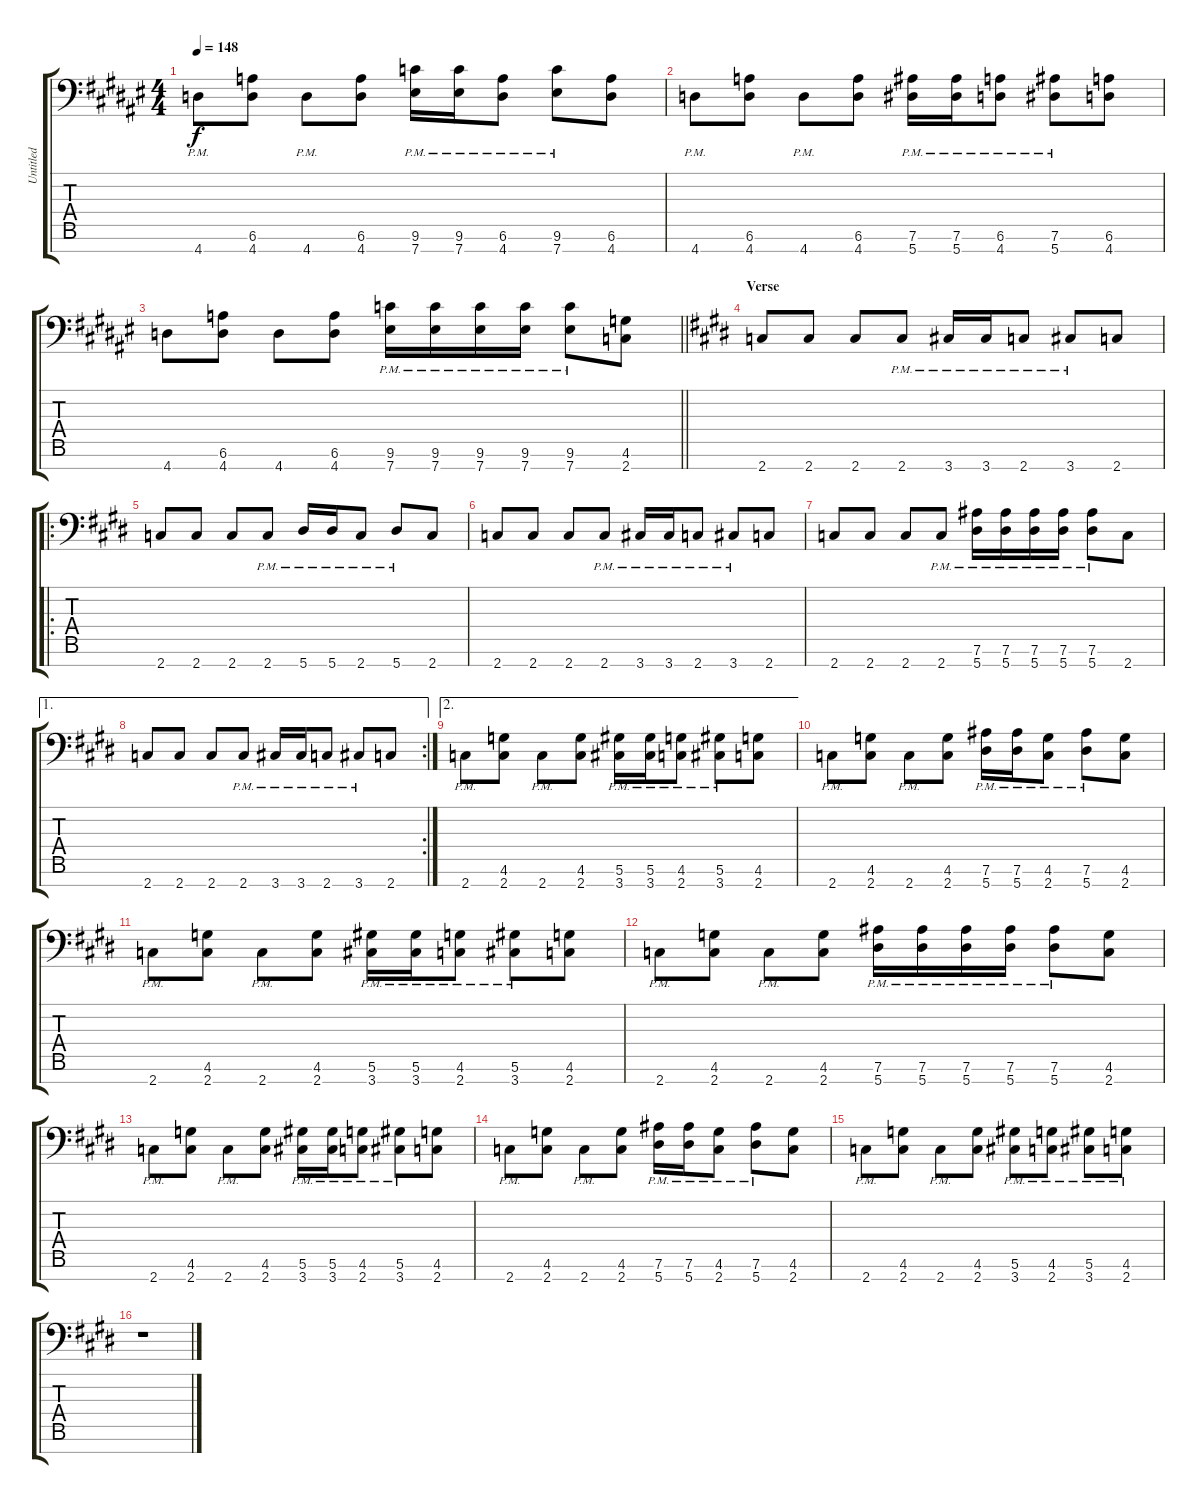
\track ("Untitled" "Untitled") {instrument distortionguitar}
\staff {score tabs}
\tuning (Eb4 Bb3 Gb3 Db3 Ab2 Eb2 Bb1) {hide}
\ts (4 4)
\tempo 148
\clef f4
\ks f#
4.7{pm}.8{dy f} (6.6 4.7).8 4.7{pm}.8 (6.6 4.7).8 (9.6{pm} 7.7{pm}).16 (9.6{pm} 7.7{pm}).16 (6.6{pm} 4.7{pm}).8 (9.6{pm} 7.7{pm}).8 (6.6 4.7).8 |
4.7{pm}.8 (6.6 4.7).8 4.7{pm}.8 (6.6 4.7).8 (7.6{pm} 5.7{pm}).16 (7.6{pm} 5.7{pm}).16 (6.6{pm} 4.7{pm}).8 (7.6{pm} 5.7{pm}).8 (6.6 4.7).8 |
\barLineRight lightlight
4.7.8 (6.6 4.7).8 4.7.8 (6.6 4.7).8 (9.6{pm} 7.7{pm}).16 (9.6{pm} 7.7{pm}).16 (9.6{pm} 7.7{pm}).16 (9.6{pm} 7.7{pm}).16 (9.6{pm} 7.7{pm}).8 (4.6 2.7).8 |
\section ("" "Verse")
\ks e
2.7.8 2.7.8 2.7.8 2.7{pm}.8 3.7{pm}.16 3.7{pm}.16 2.7{pm}.8 3.7{pm}.8 2.7.8 |
\ro
2.7.8 2.7.8 2.7.8 2.7{pm}.8 5.7{pm}.16 5.7{pm}.16 2.7{pm}.8 5.7{pm}.8 2.7.8 |
2.7.8 2.7.8 2.7.8 2.7{pm}.8 3.7{pm}.16 3.7{pm}.16 2.7{pm}.8 3.7{pm}.8 2.7.8 |
2.7.8 2.7.8 2.7.8 2.7{pm}.8 (7.6{pm} 5.7{pm}).16 (7.6{pm} 5.7{pm}).16 (7.6{pm} 5.7{pm}).16 (7.6{pm} 5.7{pm}).16 (7.6{pm} 5.7{pm}).8 2.7.8 |
\ae 1
\rc 2
2.7.8 2.7.8 2.7.8 2.7{pm}.8 3.7{pm}.16 3.7{pm}.16 2.7{pm}.8 3.7{pm}.8 2.7.8 |
\ae 2
2.7{pm}.8 (4.6 2.7).8 2.7{pm}.8 (4.6 2.7).8 (5.6{pm} 3.7{pm}).16 (5.6{pm} 3.7{pm}).16 (4.6{pm} 2.7{pm}).8 (5.6{pm} 3.7{pm}).8 (4.6 2.7).8 |
2.7{pm}.8 (4.6 2.7).8 2.7{pm}.8 (4.6 2.7).8 (7.6{pm} 5.7{pm}).16 (7.6{pm} 5.7{pm}).16 (4.6{pm} 2.7{pm}).8 (7.6{pm} 5.7{pm}).8 (4.6 2.7).8 |
2.7{pm}.8 (4.6 2.7).8 2.7{pm}.8 (4.6 2.7).8 (5.6{pm} 3.7{pm}).16 (5.6{pm} 3.7{pm}).16 (4.6{pm} 2.7{pm}).8 (5.6{pm} 3.7{pm}).8 (4.6 2.7).8 |
2.7{pm}.8 (4.6 2.7).8 2.7{pm}.8 (4.6 2.7).8 (7.6{pm} 5.7{pm}).16 (7.6{pm} 5.7{pm}).16 (7.6{pm} 5.7{pm}).16 (7.6{pm} 5.7{pm}).16 (7.6{pm} 5.7{pm}).8 (4.6 2.7).8 |
2.7{pm}.8 (4.6 2.7).8 2.7{pm}.8 (4.6 2.7).8 (5.6{pm} 3.7{pm}).16 (5.6{pm} 3.7{pm}).16 (4.6{pm} 2.7{pm}).8 (5.6{pm} 3.7{pm}).8 (4.6 2.7).8 |
2.7{pm}.8 (4.6 2.7).8 2.7{pm}.8 (4.6 2.7).8 (7.6{pm} 5.7{pm}).16 (7.6{pm} 5.7{pm}).16 (4.6{pm} 2.7{pm}).8 (7.6{pm} 5.7{pm}).8 (4.6 2.7).8 |
2.7{pm}.8 (4.6 2.7).8 2.7{pm}.8 (4.6 2.7).8 (5.6{pm} 3.7{pm}).8 (4.6{pm} 2.7{pm}).8 (5.6{pm} 3.7{pm}).8 (4.6{pm} 2.7{pm}).8 |
r.1
